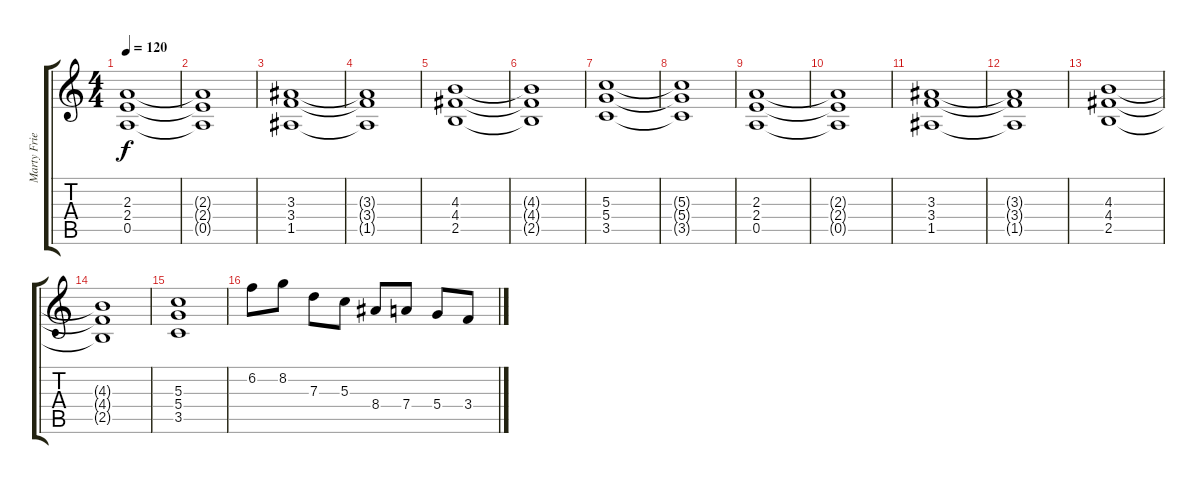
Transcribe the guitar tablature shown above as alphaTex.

\track ("Marty Friedman" "Marty Frie") {instrument overdrivenguitar}
\staff {score tabs}
\tuning (E4 B3 G3 D3 A2 E2) {hide}
\ts (4 4)
\tempo 120
\clef g2
\ks c
(2.3 2.4 0.5).1{dy f} |
(2.3{t} 2.4{t} 0.5{t}).1 |
(3.3 3.4 1.5).1 |
(3.3{t} 3.4{t} 1.5{t}).1 |
(4.3 4.4 2.5).1 |
(4.3{t} 4.4{t} 2.5{t}).1 |
(5.3 5.4 3.5).1 |
(5.3{t} 5.4{t} 3.5{t}).1 |
(2.3 2.4 0.5).1 |
(2.3{t} 2.4{t} 0.5{t}).1 |
(3.3 3.4 1.5).1 |
(3.3{t} 3.4{t} 1.5{t}).1 |
(4.3 4.4 2.5).1 |
(4.3{t} 4.4{t} 2.5{t}).1 |
(5.3 5.4 3.5).1 |
6.2.8 8.2.8 7.3.8 5.3.8 8.4.8 7.4.8 5.4.8 3.4.8
